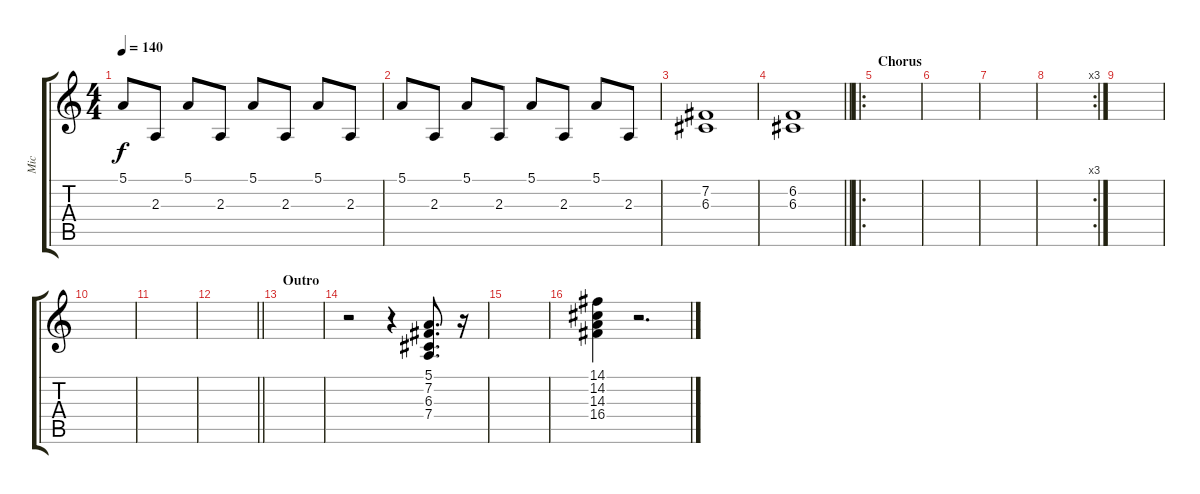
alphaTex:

\track ("Mic" "Mic") {instrument stringensemble1}
\staff {score tabs}
\tuning (E4 B3 G3 D3 A2 E2) {hide}
\ts (4 4)
\tempo 140
\clef g2
\ks c
5.1.8{dy f} 2.3.8 5.1.8 2.3.8 5.1.8 2.3.8 5.1.8 2.3.8 |
5.1.8 2.3.8 5.1.8 2.3.8 5.1.8 2.3.8 5.1.8 2.3.8 |
(7.2 6.3).1 |
\barLineRight lightlight
(6.2 6.3).1 |
\ro
\section ("" "Chorus")
|
|
|
\rc 3
|
|
|
|
\barLineRight lightlight
|
\section ("" "Outro")
|
r.2 r.4 (5.1 7.2 6.3 7.4).8{d} r.16 |
|
(14.1 14.2 14.3 16.4).4 r.2{d}
